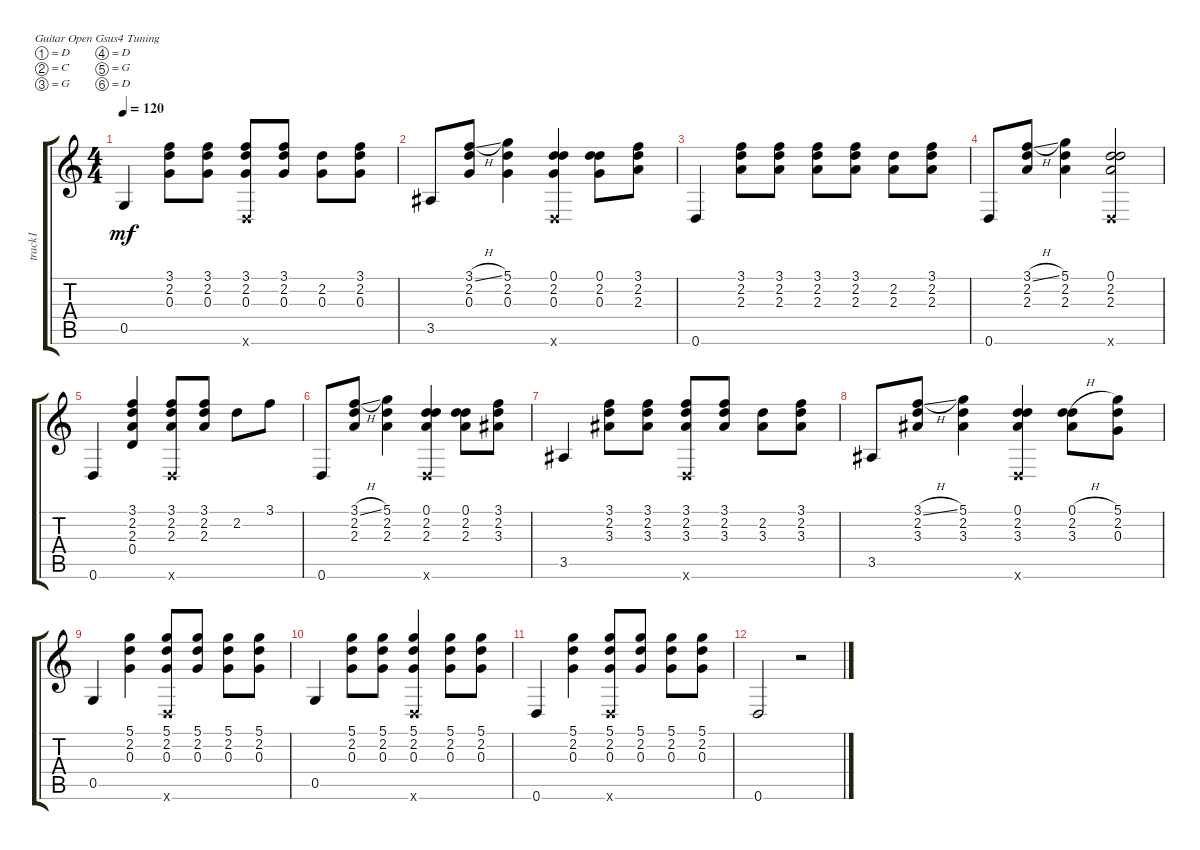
\defaultSystemsLayout 4
\track ("SteelGuitar" "track1") {instrument acousticguitarsteel}
\staff {score tabs}
\tuning (D4 C4 G3 D3 G2 D2)
\ts (4 4)
\tempo 120
\clef g2
\ks c
0.5.4{dy mf} (0.3 2.2 3.1).8 (0.3 2.2 3.1).8 (0.3 2.2 3.1 0.6{x}).8 (2.2 3.1 0.3).8 (0.3 2.2).8 (0.3 2.2 3.1).8 |
3.5.8 (0.3 2.2 3.1{sl h}).8 (0.3 2.2 5.1).4 (0.6{x} 0.3 2.2 0.1).4 (0.3 2.2 0.1).8 (2.3 2.2 3.1).8 |
0.6.4 (2.3 2.2 3.1).8 (2.3 2.2 3.1).8 (2.3 2.2 3.1).8 (2.3 2.2 3.1).8 (2.3 2.2).8 (2.3 2.2 3.1).8 |
0.6.8 (2.3 2.2 3.1{sl h}).8 (2.3 2.2 5.1).4 (0.6{x} 2.3 2.2 0.1).2 |
0.6.4 (0.4 2.3 2.2 3.1).4 (2.3 2.2 3.1 0.6{x}).8 (2.3 2.2 3.1).8 2.2.8 3.1.8 |
0.6.8 (2.3 2.2 3.1{sl h}).8 (2.3 2.2 5.1).4 (2.3 2.2 0.1 0.6{x}).4 (2.3 2.2 0.1).8 (3.3 2.2 3.1).8 |
3.5.4 (3.3 2.2 3.1).8 (3.3 2.2 3.1).8 (3.3 2.2 3.1 0.6{x}).8 (3.3 2.2 3.1).8 (3.3 2.2).8 (3.3 2.2 3.1).8 |
3.5.8 (3.3 2.2 3.1{sl h}).8 (3.3 2.2 5.1).4 (3.3 2.2 0.1 0.6{x}).4 (3.3 2.2 0.1{h}).8 (0.3 2.2 5.1).8 |
0.5.4 (0.3 2.2 5.1).4 (0.3 2.2 5.1 0.6{x}).8 (0.3 2.2 5.1).8 (0.3 2.2 5.1).8 (0.3 2.2 5.1).8 |
0.5.4 (0.3 2.2 5.1).8 (0.3 2.2 5.1).8 (0.3 2.2 5.1 0.6{x}).4 (0.3 2.2 5.1).8 (0.3 2.2 5.1).8 |
0.6.4 (0.3 2.2 5.1).4 (0.3 2.2 5.1 0.6{x}).8 (0.3 2.2 5.1).8 (0.3 2.2 5.1).8 (0.3 2.2 5.1).8 |
0.6.2 r.2
